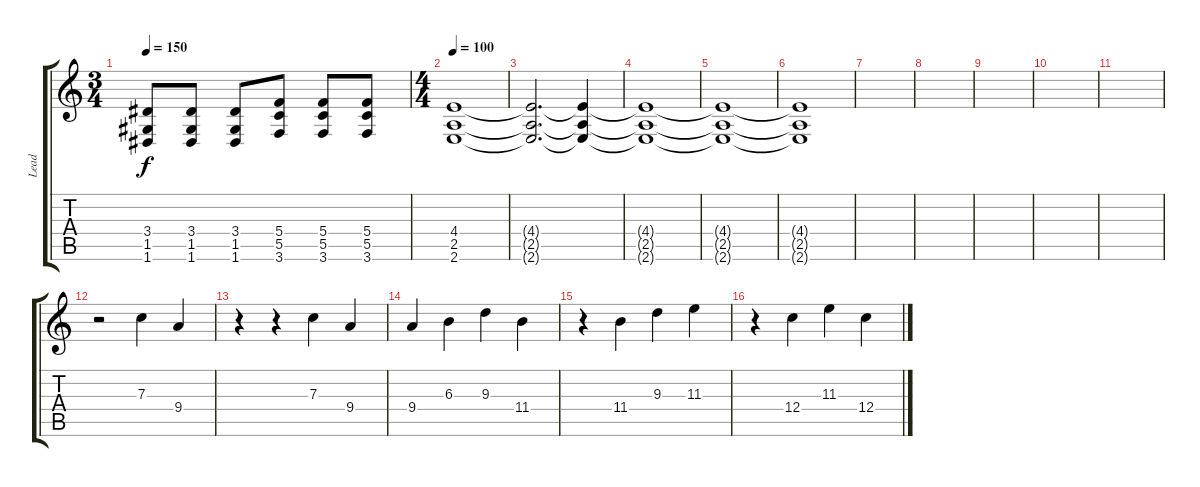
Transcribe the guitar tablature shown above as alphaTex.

\track ("Lead" "Lead") {instrument distortionguitar}
\staff {score tabs}
\tuning (D4 A3 F3 C3 G2 D2) {hide}
\ts (3 4)
\tempo 150
\clef g2
\ks c
(3.4 1.5 1.6).8{dy f} (3.4 1.5 1.6).8 (3.4 1.5 1.6).8 (5.4 5.5 3.6).8 (5.4 5.5 3.6).8 (5.4 5.5 3.6).8 |
\ts (4 4)
\tempo 100
(4.4 2.5 2.6).1 |
(4.4{t} 2.5{t} 2.6{t}).2{d} (4.4{t} 2.5{t} 2.6{t}).4 |
(4.4{t} 2.5{t} 2.6{t}).1 |
(4.4{t} 2.5{t} 2.6{t}).1 |
(4.4{t} 2.5{t} 2.6{t}).1 |
|
|
|
|
|
r.2 7.3.4 9.4.4 |
r.4 r.4 7.3.4 9.4.4 |
9.4.4 6.3.4 9.3.4 11.4.4 |
r.4 11.4.4 9.3.4 11.3.4 |
r.4 12.4.4 11.3.4 12.4.4
